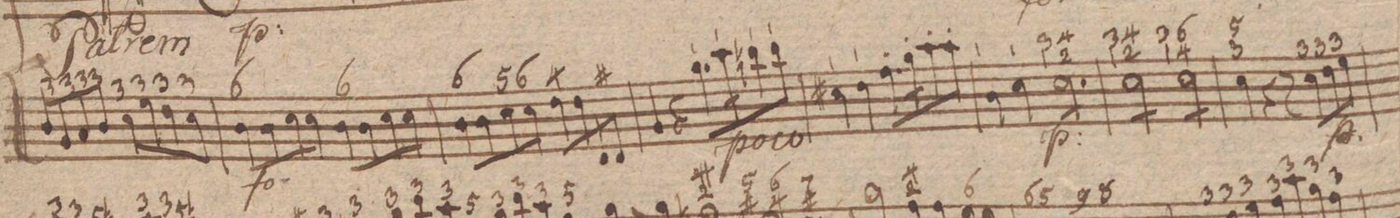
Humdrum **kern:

**kern	**fba
*I"Orgno	*
*clefF4	*
*k[f#c#g#d#]	*
*met(c)	*
*M4/4	*
8D#/L	3
8BB/	3
8C#/	3
8D#/J	3
8E\L	3
8G#\	3
8F#\	3
8E\J	3
=9	=9
8D#\L	6
8D#\	.
8E\	.
8E\J	.
8D#\L	6
8D#\	.
8E\	.
8E\J	.
=10	=10
8D#\L	6
8D#\	.
8E\	5
8E\J	6
8F#\L	4
8F#\	.
8FF#/	#
8FF#/J	.
=11	=11
4BB/	.
4r	.
8.B|\L	.
16c#|\K	.
8dn|\	.
8d|\J	.
=12	=12
4E#X|\	.
4F#|\	.
8.A'\L	.
16B'\K	.
8c#'\	.
8c#'\J	.
=13	=13
4D#|\	.
4E|\	.
*tremolo	*
8E\L	3 1
8E\	.
8E\	4 2
8E\J	.
=14	=14
8E\L	3 1
8E\	.
8E\	4 2
8E\J	.
8E\L	3 1
8E\	.
8E\	6 4
8E\J	.
=15	=15
4E\	5 3
4r	.
8r	.
8E\L	3
8F#\	3
8G#\J	3
=16	=16
*-	*-
